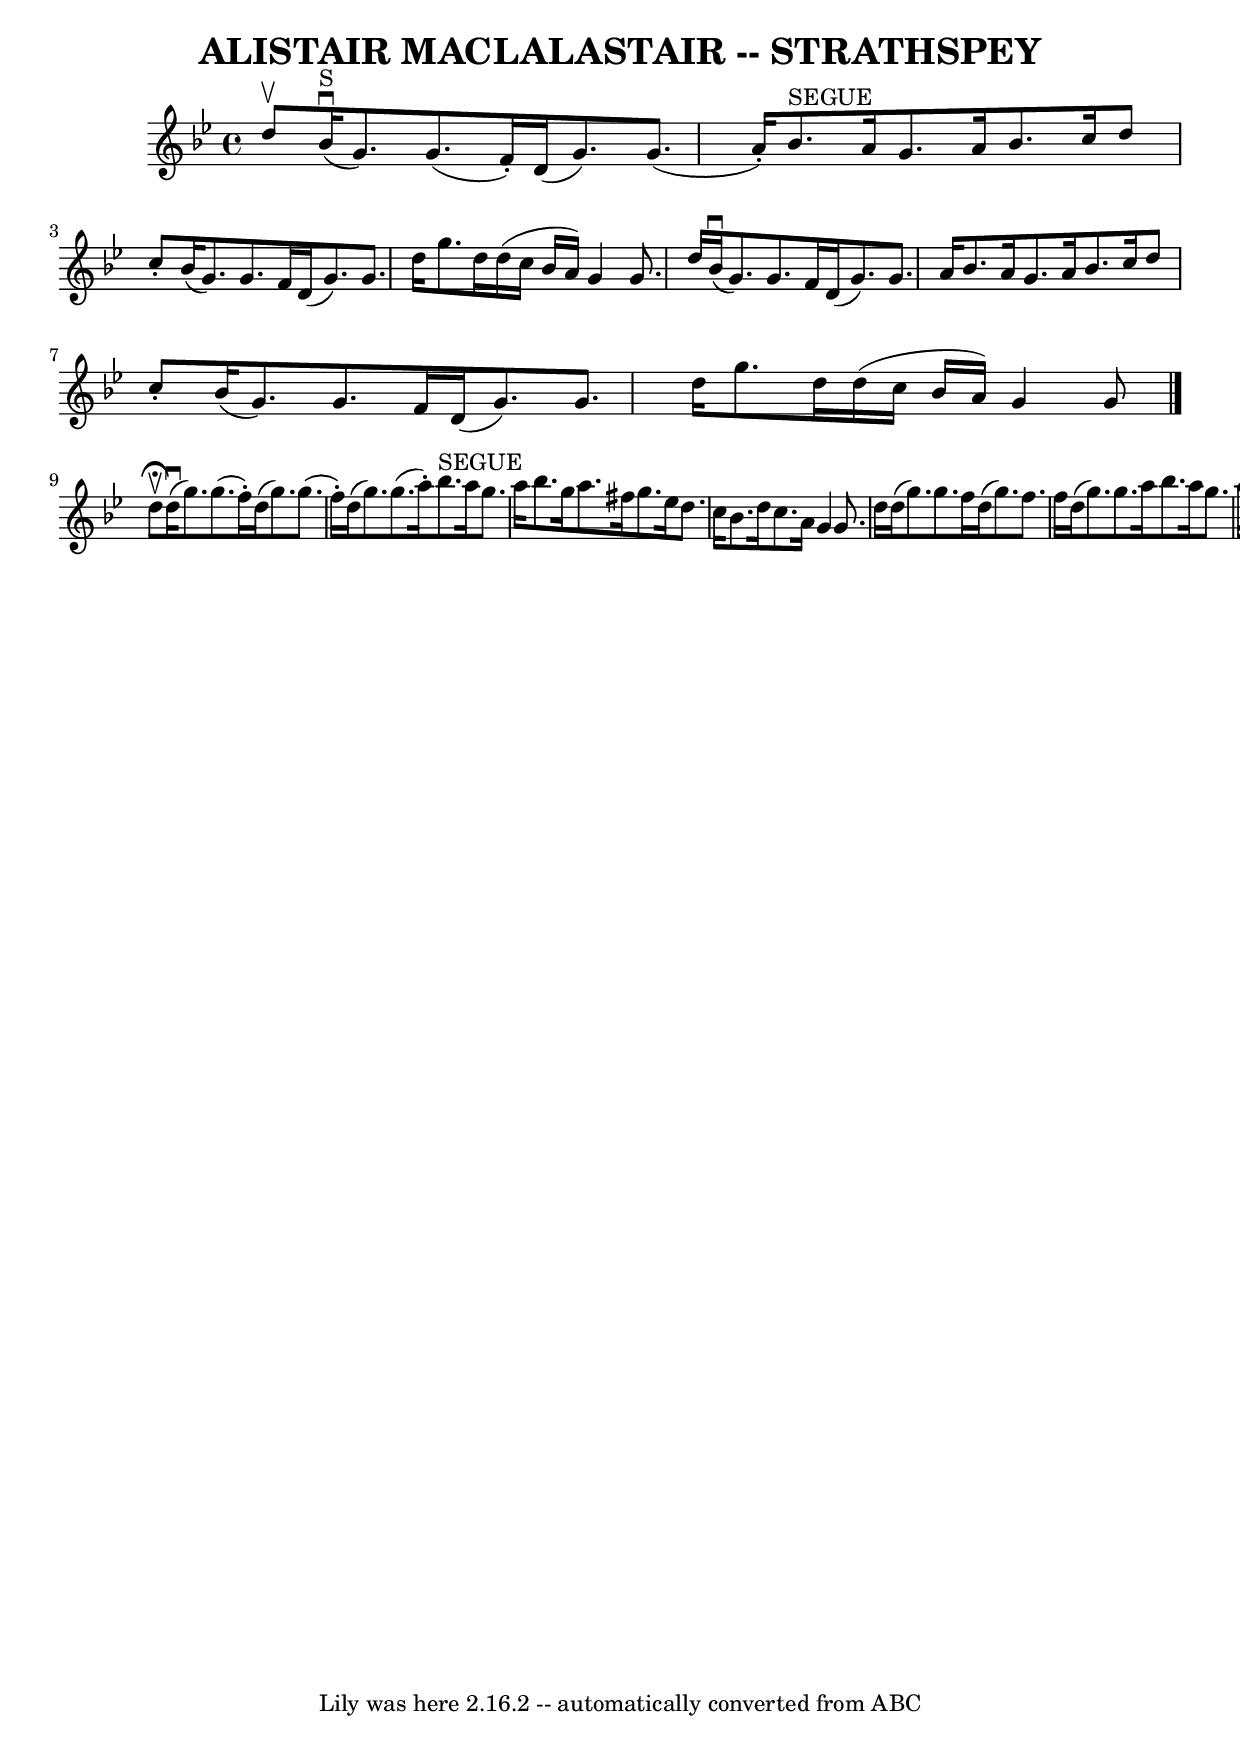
\version "2.7.40"
\include "Mammoth.ily"
\header {
	book = "Ryan's Mammoth Collection of Fiddle Tunes"
	crossRefNumber = "1"
	footnotes = ""
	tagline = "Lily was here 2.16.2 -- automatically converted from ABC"
	title = "ALISTAIR MACLALASTAIR -- STRATHSPEY"
}
voicedefault =  {
\set Score.defaultBarType = "empty"

 \override Staff.TimeSignature #'style = #'C
 \time 4/4 \key g \minor d''8^\upbow         |
 bes'16 
^"S"(^\downbow g'8.) g'8. (f'16 -.) d'16 (g'8.) g'8. (
a'16 -.)   |
 bes'8.^"SEGUE" a'16 g'8. a'16 bes'8.    
c''16 d''8 c''8 -.       |
 bes'16 (g'8.) g'8. f'16    
d'16 (g'8.) g'8. d''16    |
 g''8. d''16 d''16 (
c''16 bes'16 a'16) g'4 g'8. d''16    |
     |
     
bes'16 (^\downbow g'8.) g'8. f'16 d'16 (g'8.) g'8. a'16 
   |
 bes'8. a'16 g'8. a'16 bes'8. c''16 d''8 c''8 
-.       |
 bes'16 (g'8.) g'8. f'16 d'16 (g'8.)   
g'8. d''16    |
 g''8. d''16 d''16 (c''16 bes'16 a'16 
) g'4 g'8    \bar "|." d''8^\fermata^\upbow       |
     
d''16 (^\downbow g''8.) g''8. (f''16 -.) d''16 (g''8.)   
g''8. (f''16 -.)   |
 d''16 (g''8.) g''8. (a''16 -.)  
 bes''8.^"SEGUE" a''16 g''8. a''16        |
 bes''8.    
g''16 a''8. fis''16 g''8. ees''16 d''8. c''16    |
   
bes'8. d''16 c''8. a'16 g'4 g'8. d''16    |
     
|
 d''16 (g''8.) g''8. f''16 d''16 (g''8.) f''8.  
 f''16    |
 d''16 (g''8.) g''8. a''16 bes''8. a''16  
 g''8. a''16        |
 bes''8. g''16 a''8. fis''16    
g''8. d''16 f''!8. d''16    |
 c''16 (f'8.) f'8.    
a'16 c''4 d''8.^"D.S."(c''16)     \bar "|."   
}

\score{
    <<

	\context Staff="default"
	{
	    \voicedefault 
	}

    >>
	\layout {
	}
	\midi {}
}
